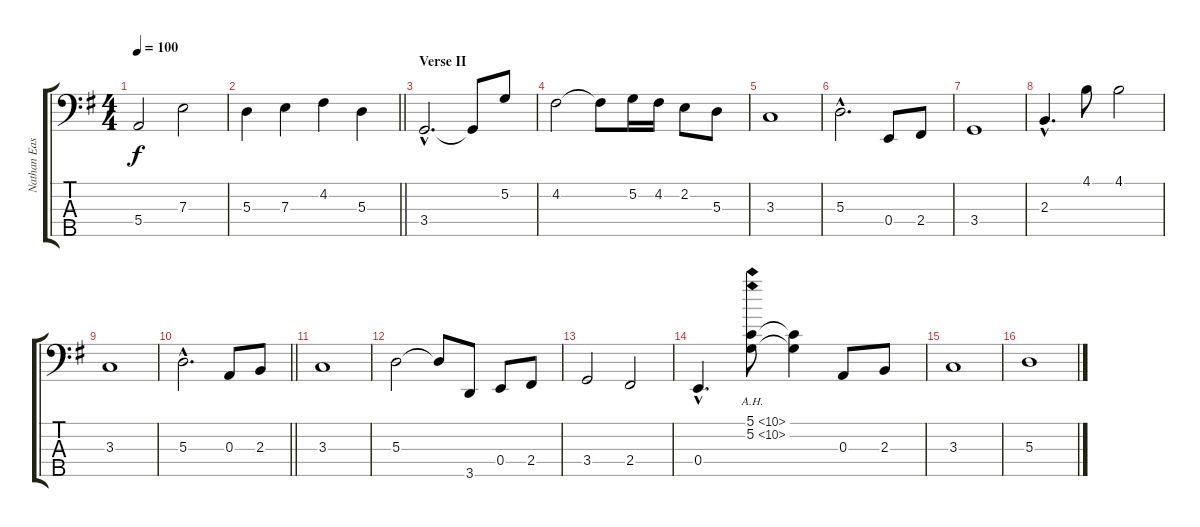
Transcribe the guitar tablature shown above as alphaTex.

\track ("Nathan East Bass" "Nathan Eas") {instrument electricbassfinger}
\staff {score tabs}
\tuning (G2 D2 A1 E1 B0) {hide}
\ts (4 4)
\tempo 100
\clef f4
\ks g
5.4.2{dy f} 7.3.2 |
\barLineRight lightlight
5.3.4 7.3.4 4.2.4 5.3.4 |
\section ("" "Verse II")
3.4{hac}.2{d} 3.4{t}.8 5.2.8 |
4.2.2 4.2{t}.8 5.2.16 4.2.16 2.2.8 5.3.8 |
3.3.1 |
5.3{hac}.2{d} 0.4.8 2.4.8 |
3.4.1 |
2.3{hac}.4{d} 4.1.8 4.1.2 |
3.3.1 |
\barLineRight lightlight
5.3{hac}.2{d} 0.3.8 2.3.8 |
3.3.1 |
5.3.2 5.3{t}.8 3.5.8 0.4.8 2.4.8 |
3.4.2 2.4.2 |
0.4{hac}.4{d} (5.1{ah 5} 5.2{ah 5}).8 (5.1{t} 5.2{t}).4 0.3.8 2.3.8 |
3.3.1 |
5.3.1
